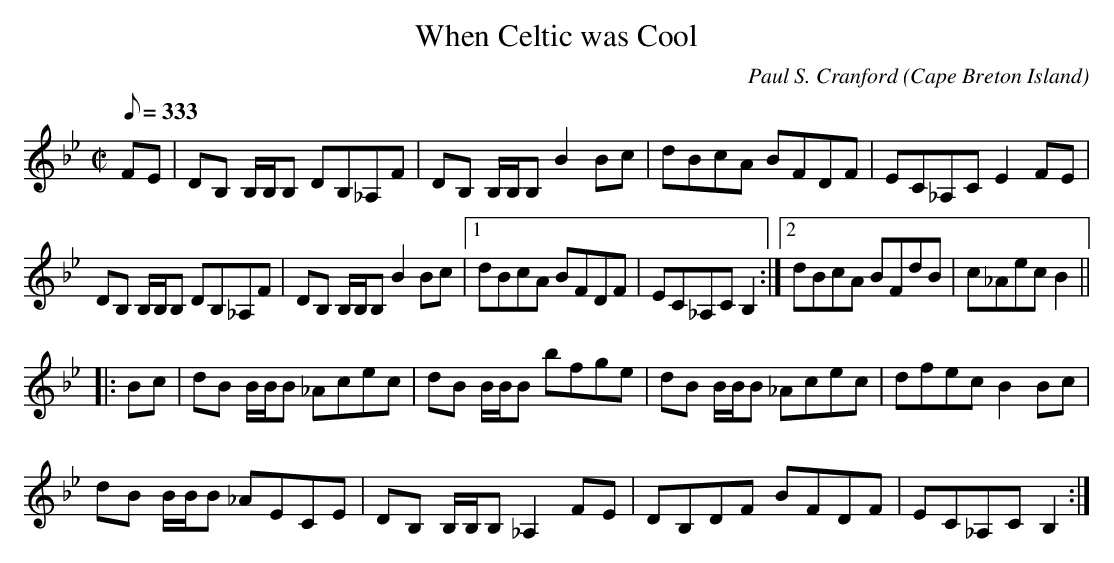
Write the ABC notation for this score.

X:1
T:When Celtic was Cool
C:Paul S. Cranford
O:Cape Breton Island
L:1/8
Q:333
M:C|
K:Bb
FE|DB, B,/B,/B, DB,_A,F|DB, B,/B,/B, B2 Bc|dBcA BFDF|EC_A,C E2 FE|
DB, B,/B,/B, DB,_A,F|DB, B,/B,/B, B2 Bc|[1dBcA BFDF|EC_A,C B,2:|[2dBcA BFdB|c_A\e\c B2||
|:Bc|dB B/B/B _Acec|dB B/B/B bfge|dB B/B/B _Acec|dfec B2 Bc|
dB B/B/B _AECE|DB, B,/B,/B, _A,2 FE|DB,DF BFDF|EC_A,C B,2:|
